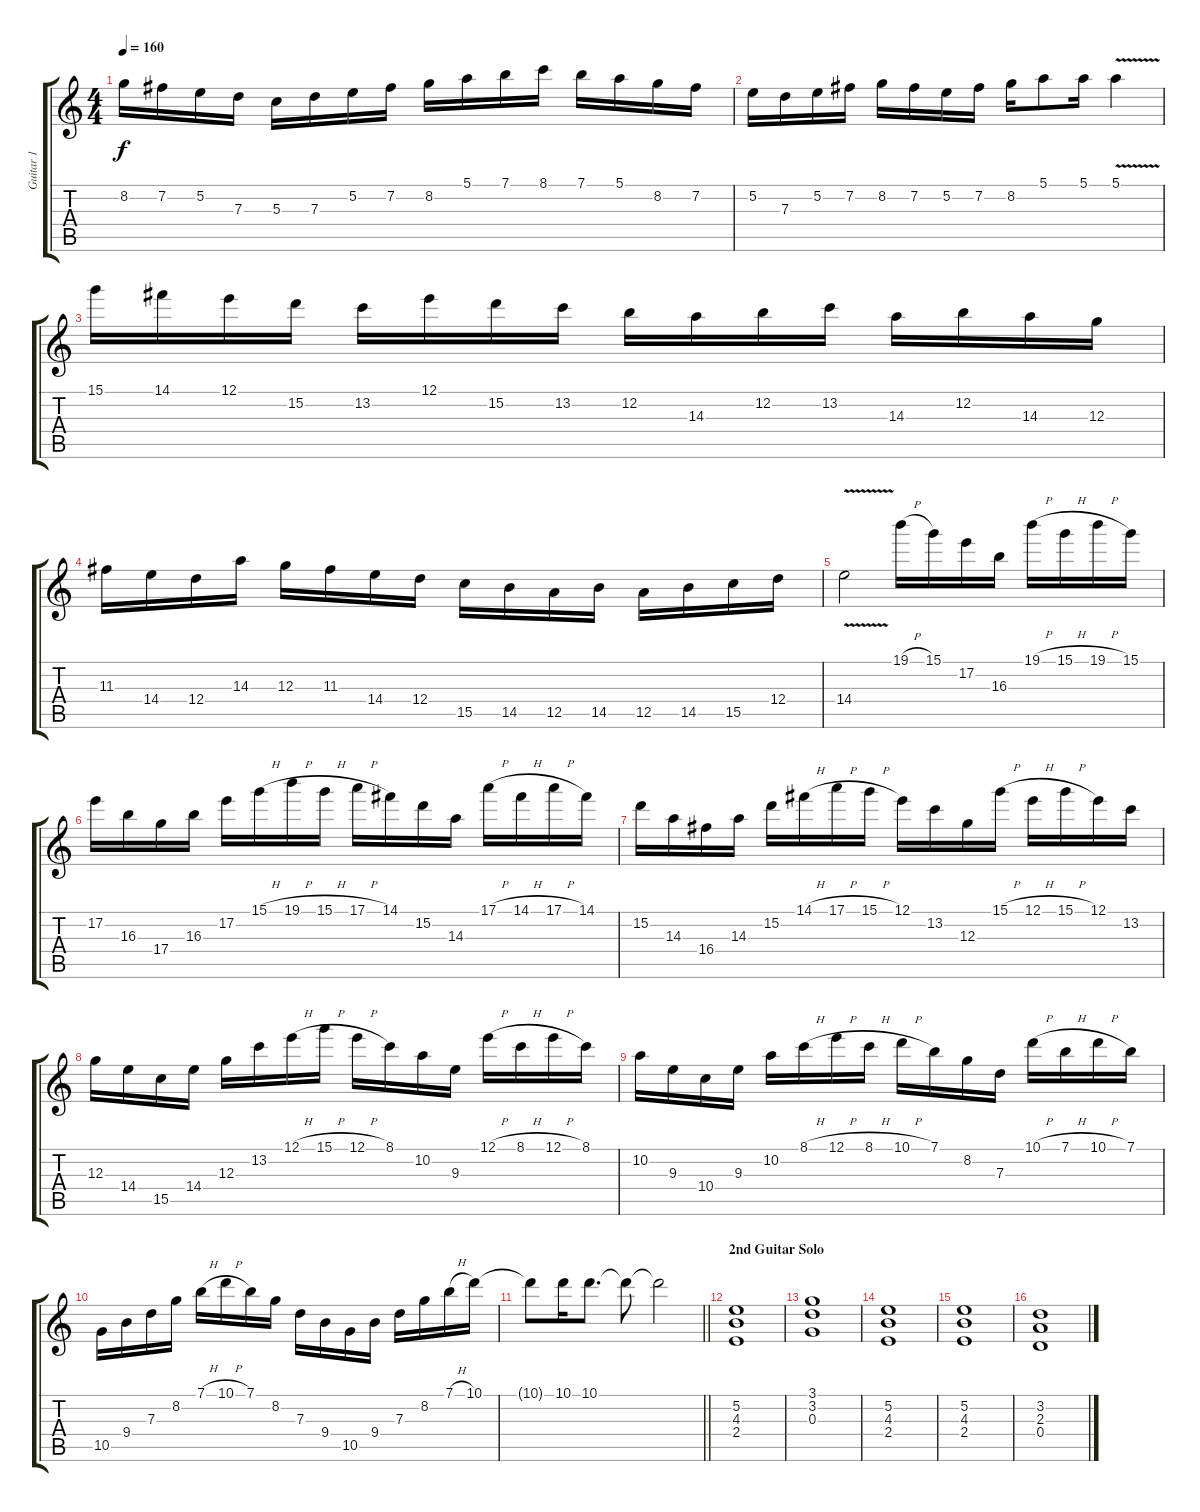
\track ("Guitar 1" "Guitar 1") {instrument distortionguitar}
\staff {score tabs}
\tuning (E4 B3 G3 D3 A2 E2) {hide}
\ts (4 4)
\tempo 160
\clef g2
\ks c
8.2.16{dy f} 7.2.16 5.2.16 7.3.16 5.3.16 7.3.16 5.2.16 7.2.16 8.2.16 5.1.16 7.1.16 8.1.16 7.1.16 5.1.16 8.2.16 7.2.16 |
5.2.16 7.3.16 5.2.16 7.2.16 8.2.16 7.2.16 5.2.16 7.2.16 8.2.16 5.1.8 5.1.16 5.1{v}.4 |
15.1.16 14.1.16 12.1.16 15.2.16 13.2.16 12.1.16 15.2.16 13.2.16 12.2.16 14.3.16 12.2.16 13.2.16 14.3.16 12.2.16 14.3.16 12.3.16 |
11.3.16 14.4.16 12.4.16 14.3.16 12.3.16 11.3.16 14.4.16 12.4.16 15.5.16 14.5.16 12.5.16 14.5.16 12.5.16 14.5.16 15.5.16 12.4.16 |
14.4{v}.2 19.1{h}.16 15.1.16 17.2.16 16.3.16 19.1{h}.16 15.1{h}.16 19.1{h}.16 15.1.16 |
17.2.16 16.3.16 17.4.16 16.3.16 17.2.16 15.1{h}.16 19.1{h}.16 15.1{h}.16 17.1{h}.16 14.1.16 15.2.16 14.3.16 17.1{h}.16 14.1{h}.16 17.1{h}.16 14.1.16 |
15.2.16 14.3.16 16.4.16 14.3.16 15.2.16 14.1{h}.16 17.1{h}.16 15.1{h}.16 12.1.16 13.2.16 12.3.16 15.1{h}.16 12.1{h}.16 15.1{h}.16 12.1.16 13.2.16 |
12.3.16 14.4.16 15.5.16 14.4.16 12.3.16 13.2.16 12.1{h}.16 15.1{h}.16 12.1{h}.16 8.1.16 10.2.16 9.3.16 12.1{h}.16 8.1{h}.16 12.1{h}.16 8.1.16 |
10.2.16 9.3.16 10.4.16 9.3.16 10.2.16 8.1{h}.16 12.1{h}.16 8.1{h}.16 10.1{h}.16 7.1.16 8.2.16 7.3.16 10.1{h}.16 7.1{h}.16 10.1{h}.16 7.1.16 |
10.5.16 9.4.16 7.3.16 8.2.16 7.1{h}.16 10.1{h}.16 7.1.16 8.2.16 7.3.16 9.4.16 10.5.16 9.4.16 7.3.16 8.2.16 7.1{h}.16 10.1.16 |
\barLineRight lightlight
10.1{t}.8 10.1.16 10.1.8{d} 10.1{t}.8 10.1{t}.2 |
\section ("" "2nd Guitar Solo")
(5.2 4.3 2.4).1{volume 12} |
(3.1 3.2 0.3).1 |
(5.2 4.3 2.4).1 |
(5.2 4.3 2.4).1 |
(3.2 2.3 0.4).1
